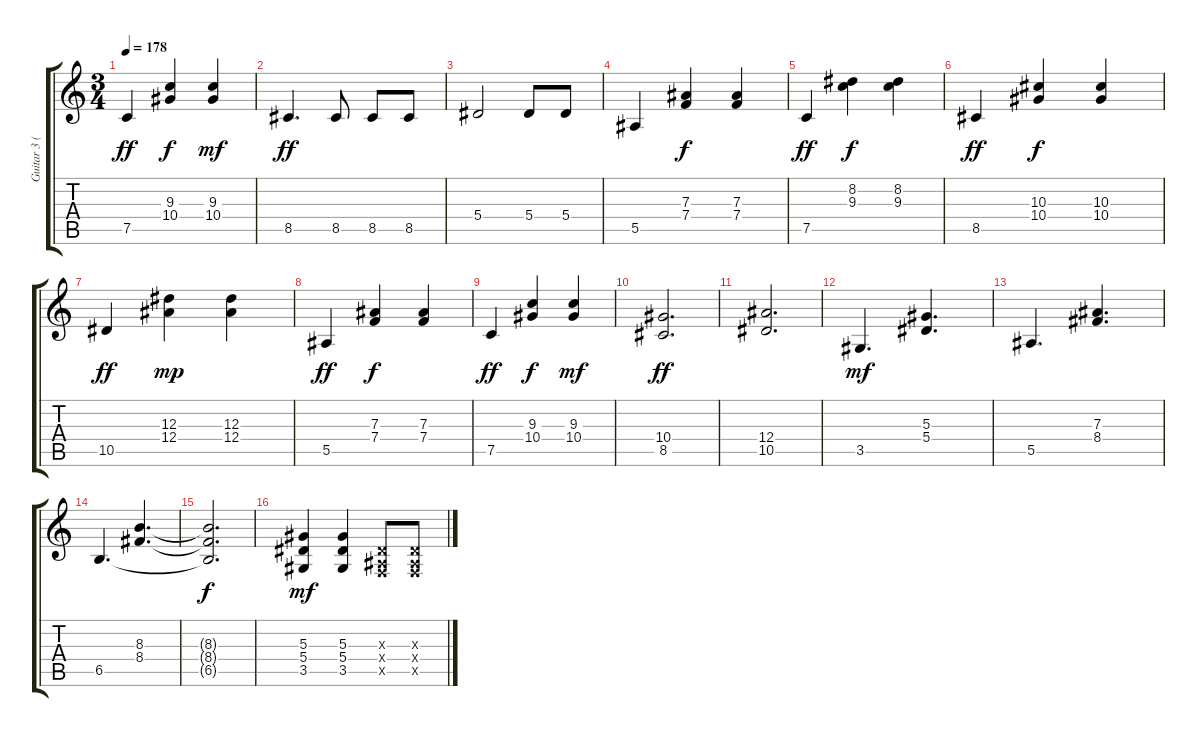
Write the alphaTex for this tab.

\track ("Guitar 3 (Rhytm)" "Guitar 3 (") {instrument distortionguitar}
\staff {score tabs}
\tuning (C4 G3 Eb3 Bb2 F2 C2) {hide}
\ts (3 4)
\tempo 178
\clef g2
\ks c
7.5.4{dy ff} (9.3 10.4).4{dy f} (9.3 10.4).4{dy mf} |
8.5.4{d dy ff} 8.5.8 8.5.8 8.5.8 |
5.4.2 5.4.8 5.4.8 |
5.5.4 (7.3 7.4).4{dy f} (7.3 7.4).4 |
7.5.4{dy ff} (8.2 9.3).4{dy f} (8.2 9.3).4 |
8.5.4{dy ff} (10.3 10.4).4{dy f} (10.3 10.4).4 |
10.5.4{dy ff} (12.3 12.4).4{dy mp} (12.3 12.4).4 |
5.5.4{dy ff} (7.3 7.4).4{dy f} (7.3 7.4).4 |
7.5.4{dy ff} (9.3 10.4).4{dy f} (9.3 10.4).4{dy mf} |
(10.4 8.5).2{d dy ff} |
(12.4 10.5).2{d} |
3.5.4{d dy mf balance 14} (5.3 5.4).4{d} |
5.5.4{d} (7.3 8.4).4{d} |
6.5.4{d} (8.3 8.4).4{d} |
(8.3{t} 8.4{t} 6.5{t}).2{d dy f} |
(5.3 5.4 3.5).4{dy mf} (5.3 5.4 3.5).4 (0.3{x} 0.4{x} 0.5{x}).8 (0.3{x} 0.4{x} 0.5{x}).8
